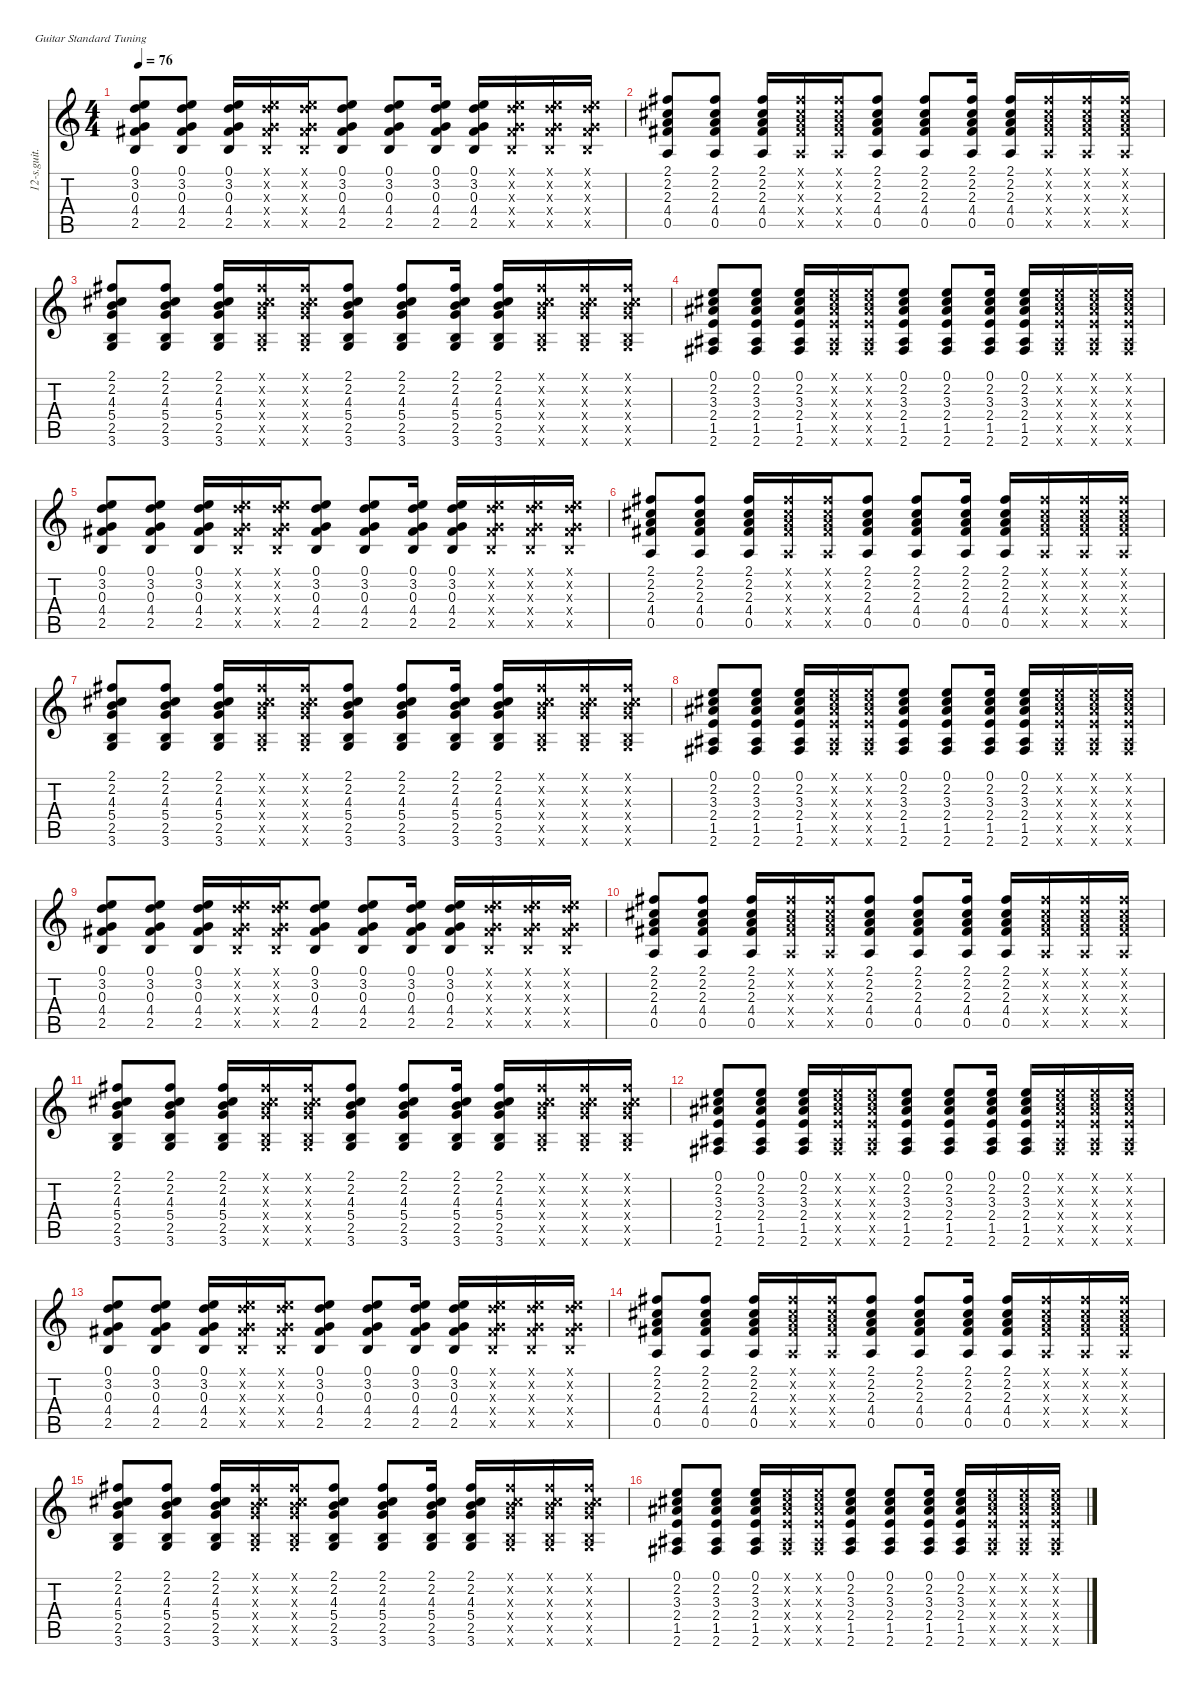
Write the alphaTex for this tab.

\defaultSystemsLayout 4
\hideDynamics
\bracketExtendMode nobrackets
\otherSystemsTrackNameOrientation horizontal
\track ("12 St. Steel Guitar" "12-s.guit.") {instrument acousticguitarsteel}
\staff {score tabs}
\tuning (E4 B3 G3 D3 A2 E2)
\ts (4 4)
\tempo 76
\clef g2
\ks c
(2.5 4.4{acc #} 0.3 3.2 0.1).8{dy mf instrument acousticguitarsteel beam Up} (2.5 4.4{acc #} 0.3 3.2 0.1).8{beam Up} (2.5 4.4{acc #} 0.3 3.2 0.1).16{beam Up} (2.5{x} 4.4{x acc #} 0.3{x} 3.2{x} 0.1{x}).16{beam Up} (2.5{x} 4.4{x acc #} 0.3{x} 3.2{x} 0.1{x}).16{beam Up} (2.5 4.4{acc #} 0.3 3.2 0.1).8{beam Up} (2.5 4.4{acc #} 0.3 3.2 0.1).8{beam Up} (2.5 4.4{acc #} 0.3 3.2 0.1).16{beam Up} (2.5 4.4{acc #} 0.3 3.2 0.1).16{beam Up} (2.5{x} 4.4{x acc #} 0.3{x} 3.2{x} 0.1{x}).16{beam Up} (2.5{x} 4.4{x acc #} 0.3{x} 3.2{x} 0.1{x}).16{beam Up} (2.5{x} 4.4{x acc #} 0.3{x} 3.2{x} 0.1{x}).16{beam Up} |
(0.5 4.4{acc #} 2.3 2.2{acc #} 2.1{acc #}).8{beam Up} (0.5 4.4{acc #} 2.3 2.2{acc #} 2.1{acc #}).8{beam Up} (0.5 4.4{acc #} 2.3 2.2{acc #} 2.1{acc #}).16{beam Up} (0.5{x} 4.4{x acc #} 2.3{x} 2.2{x acc #} 2.1{x acc #}).16{beam Up} (0.5{x} 4.4{x acc #} 2.3{x} 2.2{x acc #} 2.1{x acc #}).16{beam Up} (0.5 4.4{acc #} 2.3 2.2{acc #} 2.1{acc #}).8{beam Up} (0.5 4.4{acc #} 2.3 2.2{acc #} 2.1{acc #}).8{beam Up} (0.5 4.4{acc #} 2.3 2.2{acc #} 2.1{acc #}).16{beam Up} (0.5 4.4{acc #} 2.3 2.2{acc #} 2.1{acc #}).16{beam Up} (0.5{x} 4.4{x acc #} 2.3{x} 2.2{x acc #} 2.1{x acc #}).16{beam Up} (0.5{x} 4.4{x acc #} 2.3{x} 2.2{x acc #} 2.1{x acc #}).16{beam Up} (0.5{x} 4.4{x acc #} 2.3{x} 2.2{x acc #} 2.1{x acc #}).16{beam Up} |
(2.5 5.4 4.3 2.2{acc #} 2.1{acc #} 3.6).8{beam Up} (2.5 5.4 4.3 2.2{acc #} 2.1{acc #} 3.6).8{beam Up} (2.5 5.4 4.3 2.2{acc #} 2.1{acc #} 3.6).16{beam Up} (2.5{x} 5.4{x} 4.3{x} 2.2{x acc #} 2.1{x acc #} 3.6{x}).16{beam Up} (2.5{x} 5.4{x} 4.3{x} 2.2{x acc #} 2.1{x acc #} 3.6{x}).16{beam Up} (2.5 5.4 4.3 2.2{acc #} 2.1{acc #} 3.6).8{beam Up} (2.5 5.4 4.3 2.2{acc #} 2.1{acc #} 3.6).8{beam Up} (2.5 5.4 4.3 2.2{acc #} 2.1{acc #} 3.6).16{beam Up} (2.5 5.4 4.3 2.2{acc #} 2.1{acc #} 3.6).16{beam Up} (2.5{x} 5.4{x} 4.3{x} 2.2{x acc #} 2.1{x acc #} 3.6{x}).16{beam Up} (2.5{x} 5.4{x} 4.3{x} 2.2{x acc #} 2.1{x acc #} 3.6{x}).16{beam Up} (2.5{x} 5.4{x} 4.3{x} 2.2{x acc #} 2.1{x acc #} 3.6{x}).16{beam Up} |
(1.5{acc #} 2.4 3.3{acc #} 2.2{acc #} 0.1 2.6{acc #}).8{beam Up} (1.5{acc #} 2.4 3.3{acc #} 2.2{acc #} 0.1 2.6{acc #}).8{beam Up} (1.5{acc #} 2.4 3.3{acc #} 2.2{acc #} 0.1 2.6{acc #}).16{beam Up} (1.5{x acc #} 2.4{x} 3.3{x acc #} 2.2{x acc #} 0.1{x} 2.6{x acc #}).16{beam Up} (1.5{x acc #} 2.4{x} 3.3{x acc #} 2.2{x acc #} 0.1{x} 2.6{x acc #}).16{beam Up} (1.5{acc #} 2.4 3.3{acc #} 2.2{acc #} 0.1 2.6{acc #}).8{beam Up} (1.5{acc #} 2.4 3.3{acc #} 2.2{acc #} 0.1 2.6{acc #}).8{beam Up} (1.5{acc #} 2.4 3.3{acc #} 2.2{acc #} 0.1 2.6{acc #}).16{beam Up} (1.5{acc #} 2.4 3.3{acc #} 2.2{acc #} 0.1 2.6{acc #}).16{beam Up} (1.5{x acc #} 2.4{x} 3.3{x acc #} 2.2{x acc #} 0.1{x} 2.6{x acc #}).16{beam Up} (1.5{x acc #} 2.4{x} 3.3{x acc #} 2.2{x acc #} 0.1{x} 2.6{x acc #}).16{beam Up} (1.5{x acc #} 2.4{x} 3.3{x acc #} 2.2{x acc #} 0.1{x} 2.6{x acc #}).16{beam Up} |
(2.5 4.4{acc #} 0.3 3.2 0.1).8{beam Up} (2.5 4.4{acc #} 0.3 3.2 0.1).8{beam Up} (2.5 4.4{acc #} 0.3 3.2 0.1).16{beam Up} (2.5{x} 4.4{x acc #} 0.3{x} 3.2{x} 0.1{x}).16{beam Up} (2.5{x} 4.4{x acc #} 0.3{x} 3.2{x} 0.1{x}).16{beam Up} (2.5 4.4{acc #} 0.3 3.2 0.1).8{beam Up} (2.5 4.4{acc #} 0.3 3.2 0.1).8{beam Up} (2.5 4.4{acc #} 0.3 3.2 0.1).16{beam Up} (2.5 4.4{acc #} 0.3 3.2 0.1).16{beam Up} (2.5{x} 4.4{x acc #} 0.3{x} 3.2{x} 0.1{x}).16{beam Up} (2.5{x} 4.4{x acc #} 0.3{x} 3.2{x} 0.1{x}).16{beam Up} (2.5{x} 4.4{x acc #} 0.3{x} 3.2{x} 0.1{x}).16{beam Up} |
(0.5 4.4{acc #} 2.3 2.2{acc #} 2.1{acc #}).8{beam Up} (0.5 4.4{acc #} 2.3 2.2{acc #} 2.1{acc #}).8{beam Up} (0.5 4.4{acc #} 2.3 2.2{acc #} 2.1{acc #}).16{beam Up} (0.5{x} 4.4{x acc #} 2.3{x} 2.2{x acc #} 2.1{x acc #}).16{beam Up} (0.5{x} 4.4{x acc #} 2.3{x} 2.2{x acc #} 2.1{x acc #}).16{beam Up} (0.5 4.4{acc #} 2.3 2.2{acc #} 2.1{acc #}).8{beam Up} (0.5 4.4{acc #} 2.3 2.2{acc #} 2.1{acc #}).8{beam Up} (0.5 4.4{acc #} 2.3 2.2{acc #} 2.1{acc #}).16{beam Up} (0.5 4.4{acc #} 2.3 2.2{acc #} 2.1{acc #}).16{beam Up} (0.5{x} 4.4{x acc #} 2.3{x} 2.2{x acc #} 2.1{x acc #}).16{beam Up} (0.5{x} 4.4{x acc #} 2.3{x} 2.2{x acc #} 2.1{x acc #}).16{beam Up} (0.5{x} 4.4{x acc #} 2.3{x} 2.2{x acc #} 2.1{x acc #}).16{beam Up} |
(2.5 5.4 4.3 2.2{acc #} 2.1{acc #} 3.6).8{beam Up} (2.5 5.4 4.3 2.2{acc #} 2.1{acc #} 3.6).8{beam Up} (2.5 5.4 4.3 2.2{acc #} 2.1{acc #} 3.6).16{beam Up} (2.5{x} 5.4{x} 4.3{x} 2.2{x acc #} 2.1{x acc #} 3.6{x}).16{beam Up} (2.5{x} 5.4{x} 4.3{x} 2.2{x acc #} 2.1{x acc #} 3.6{x}).16{beam Up} (2.5 5.4 4.3 2.2{acc #} 2.1{acc #} 3.6).8{beam Up} (2.5 5.4 4.3 2.2{acc #} 2.1{acc #} 3.6).8{beam Up} (2.5 5.4 4.3 2.2{acc #} 2.1{acc #} 3.6).16{beam Up} (2.5 5.4 4.3 2.2{acc #} 2.1{acc #} 3.6).16{beam Up} (2.5{x} 5.4{x} 4.3{x} 2.2{x acc #} 2.1{x acc #} 3.6{x}).16{beam Up} (2.5{x} 5.4{x} 4.3{x} 2.2{x acc #} 2.1{x acc #} 3.6{x}).16{beam Up} (2.5{x} 5.4{x} 4.3{x} 2.2{x acc #} 2.1{x acc #} 3.6{x}).16{beam Up} |
(1.5{acc #} 2.4 3.3{acc #} 2.2{acc #} 0.1 2.6{acc #}).8{beam Up} (1.5{acc #} 2.4 3.3{acc #} 2.2{acc #} 0.1 2.6{acc #}).8{beam Up} (1.5{acc #} 2.4 3.3{acc #} 2.2{acc #} 0.1 2.6{acc #}).16{beam Up} (1.5{x acc #} 2.4{x} 3.3{x acc #} 2.2{x acc #} 0.1{x} 2.6{x acc #}).16{beam Up} (1.5{x acc #} 2.4{x} 3.3{x acc #} 2.2{x acc #} 0.1{x} 2.6{x acc #}).16{beam Up} (1.5{acc #} 2.4 3.3{acc #} 2.2{acc #} 0.1 2.6{acc #}).8{beam Up} (1.5{acc #} 2.4 3.3{acc #} 2.2{acc #} 0.1 2.6{acc #}).8{beam Up} (1.5{acc #} 2.4 3.3{acc #} 2.2{acc #} 0.1 2.6{acc #}).16{beam Up} (1.5{acc #} 2.4 3.3{acc #} 2.2{acc #} 0.1 2.6{acc #}).16{beam Up} (1.5{x acc #} 2.4{x} 3.3{x acc #} 2.2{x acc #} 0.1{x} 2.6{x acc #}).16{beam Up} (1.5{x acc #} 2.4{x} 3.3{x acc #} 2.2{x acc #} 0.1{x} 2.6{x acc #}).16{beam Up} (1.5{x acc #} 2.4{x} 3.3{x acc #} 2.2{x acc #} 0.1{x} 2.6{x acc #}).16{beam Up} |
(2.5 4.4{acc #} 0.3 3.2 0.1).8{beam Up} (2.5 4.4{acc #} 0.3 3.2 0.1).8{beam Up} (2.5 4.4{acc #} 0.3 3.2 0.1).16{beam Up} (2.5{x} 4.4{x acc #} 0.3{x} 3.2{x} 0.1{x}).16{beam Up} (2.5{x} 4.4{x acc #} 0.3{x} 3.2{x} 0.1{x}).16{beam Up} (2.5 4.4{acc #} 0.3 3.2 0.1).8{beam Up} (2.5 4.4{acc #} 0.3 3.2 0.1).8{beam Up} (2.5 4.4{acc #} 0.3 3.2 0.1).16{beam Up} (2.5 4.4{acc #} 0.3 3.2 0.1).16{beam Up} (2.5{x} 4.4{x acc #} 0.3{x} 3.2{x} 0.1{x}).16{beam Up} (2.5{x} 4.4{x acc #} 0.3{x} 3.2{x} 0.1{x}).16{beam Up} (2.5{x} 4.4{x acc #} 0.3{x} 3.2{x} 0.1{x}).16{beam Up} |
(0.5 4.4{acc #} 2.3 2.2{acc #} 2.1{acc #}).8{beam Up} (0.5 4.4{acc #} 2.3 2.2{acc #} 2.1{acc #}).8{beam Up} (0.5 4.4{acc #} 2.3 2.2{acc #} 2.1{acc #}).16{beam Up} (0.5{x} 4.4{x acc #} 2.3{x} 2.2{x acc #} 2.1{x acc #}).16{beam Up} (0.5{x} 4.4{x acc #} 2.3{x} 2.2{x acc #} 2.1{x acc #}).16{beam Up} (0.5 4.4{acc #} 2.3 2.2{acc #} 2.1{acc #}).8{beam Up} (0.5 4.4{acc #} 2.3 2.2{acc #} 2.1{acc #}).8{beam Up} (0.5 4.4{acc #} 2.3 2.2{acc #} 2.1{acc #}).16{beam Up} (0.5 4.4{acc #} 2.3 2.2{acc #} 2.1{acc #}).16{beam Up} (0.5{x} 4.4{x acc #} 2.3{x} 2.2{x acc #} 2.1{x acc #}).16{beam Up} (0.5{x} 4.4{x acc #} 2.3{x} 2.2{x acc #} 2.1{x acc #}).16{beam Up} (0.5{x} 4.4{x acc #} 2.3{x} 2.2{x acc #} 2.1{x acc #}).16{beam Up} |
(2.5 5.4 4.3 2.2{acc #} 2.1{acc #} 3.6).8{beam Up} (2.5 5.4 4.3 2.2{acc #} 2.1{acc #} 3.6).8{beam Up} (2.5 5.4 4.3 2.2{acc #} 2.1{acc #} 3.6).16{beam Up} (2.5{x} 5.4{x} 4.3{x} 2.2{x acc #} 2.1{x acc #} 3.6{x}).16{beam Up} (2.5{x} 5.4{x} 4.3{x} 2.2{x acc #} 2.1{x acc #} 3.6{x}).16{beam Up} (2.5 5.4 4.3 2.2{acc #} 2.1{acc #} 3.6).8{beam Up} (2.5 5.4 4.3 2.2{acc #} 2.1{acc #} 3.6).8{beam Up} (2.5 5.4 4.3 2.2{acc #} 2.1{acc #} 3.6).16{beam Up} (2.5 5.4 4.3 2.2{acc #} 2.1{acc #} 3.6).16{beam Up} (2.5{x} 5.4{x} 4.3{x} 2.2{x acc #} 2.1{x acc #} 3.6{x}).16{beam Up} (2.5{x} 5.4{x} 4.3{x} 2.2{x acc #} 2.1{x acc #} 3.6{x}).16{beam Up} (2.5{x} 5.4{x} 4.3{x} 2.2{x acc #} 2.1{x acc #} 3.6{x}).16{beam Up} |
(1.5{acc #} 2.4 3.3{acc #} 2.2{acc #} 0.1 2.6{acc #}).8{beam Up} (1.5{acc #} 2.4 3.3{acc #} 2.2{acc #} 0.1 2.6{acc #}).8{beam Up} (1.5{acc #} 2.4 3.3{acc #} 2.2{acc #} 0.1 2.6{acc #}).16{beam Up} (1.5{x acc #} 2.4{x} 3.3{x acc #} 2.2{x acc #} 0.1{x} 2.6{x acc #}).16{beam Up} (1.5{x acc #} 2.4{x} 3.3{x acc #} 2.2{x acc #} 0.1{x} 2.6{x acc #}).16{beam Up} (1.5{acc #} 2.4 3.3{acc #} 2.2{acc #} 0.1 2.6{acc #}).8{beam Up} (1.5{acc #} 2.4 3.3{acc #} 2.2{acc #} 0.1 2.6{acc #}).8{beam Up} (1.5{acc #} 2.4 3.3{acc #} 2.2{acc #} 0.1 2.6{acc #}).16{beam Up} (1.5{acc #} 2.4 3.3{acc #} 2.2{acc #} 0.1 2.6{acc #}).16{beam Up} (1.5{x acc #} 2.4{x} 3.3{x acc #} 2.2{x acc #} 0.1{x} 2.6{x acc #}).16{beam Up} (1.5{x acc #} 2.4{x} 3.3{x acc #} 2.2{x acc #} 0.1{x} 2.6{x acc #}).16{beam Up} (1.5{x acc #} 2.4{x} 3.3{x acc #} 2.2{x acc #} 0.1{x} 2.6{x acc #}).16{beam Up} |
(2.5 4.4{acc #} 0.3 3.2 0.1).8{beam Up} (2.5 4.4{acc #} 0.3 3.2 0.1).8{beam Up} (2.5 4.4{acc #} 0.3 3.2 0.1).16{beam Up} (2.5{x} 4.4{x acc #} 0.3{x} 3.2{x} 0.1{x}).16{beam Up} (2.5{x} 4.4{x acc #} 0.3{x} 3.2{x} 0.1{x}).16{beam Up} (2.5 4.4{acc #} 0.3 3.2 0.1).8{beam Up} (2.5 4.4{acc #} 0.3 3.2 0.1).8{beam Up} (2.5 4.4{acc #} 0.3 3.2 0.1).16{beam Up} (2.5 4.4{acc #} 0.3 3.2 0.1).16{beam Up} (2.5{x} 4.4{x acc #} 0.3{x} 3.2{x} 0.1{x}).16{beam Up} (2.5{x} 4.4{x acc #} 0.3{x} 3.2{x} 0.1{x}).16{beam Up} (2.5{x} 4.4{x acc #} 0.3{x} 3.2{x} 0.1{x}).16{beam Up} |
(0.5 4.4{acc #} 2.3 2.2{acc #} 2.1{acc #}).8{beam Up} (0.5 4.4{acc #} 2.3 2.2{acc #} 2.1{acc #}).8{beam Up} (0.5 4.4{acc #} 2.3 2.2{acc #} 2.1{acc #}).16{beam Up} (0.5{x} 4.4{x acc #} 2.3{x} 2.2{x acc #} 2.1{x acc #}).16{beam Up} (0.5{x} 4.4{x acc #} 2.3{x} 2.2{x acc #} 2.1{x acc #}).16{beam Up} (0.5 4.4{acc #} 2.3 2.2{acc #} 2.1{acc #}).8{beam Up} (0.5 4.4{acc #} 2.3 2.2{acc #} 2.1{acc #}).8{beam Up} (0.5 4.4{acc #} 2.3 2.2{acc #} 2.1{acc #}).16{beam Up} (0.5 4.4{acc #} 2.3 2.2{acc #} 2.1{acc #}).16{beam Up} (0.5{x} 4.4{x acc #} 2.3{x} 2.2{x acc #} 2.1{x acc #}).16{beam Up} (0.5{x} 4.4{x acc #} 2.3{x} 2.2{x acc #} 2.1{x acc #}).16{beam Up} (0.5{x} 4.4{x acc #} 2.3{x} 2.2{x acc #} 2.1{x acc #}).16{beam Up} |
(2.5 5.4 4.3 2.2{acc #} 2.1{acc #} 3.6).8{beam Up} (2.5 5.4 4.3 2.2{acc #} 2.1{acc #} 3.6).8{beam Up} (2.5 5.4 4.3 2.2{acc #} 2.1{acc #} 3.6).16{beam Up} (2.5{x} 5.4{x} 4.3{x} 2.2{x acc #} 2.1{x acc #} 3.6{x}).16{beam Up} (2.5{x} 5.4{x} 4.3{x} 2.2{x acc #} 2.1{x acc #} 3.6{x}).16{beam Up} (2.5 5.4 4.3 2.2{acc #} 2.1{acc #} 3.6).8{beam Up} (2.5 5.4 4.3 2.2{acc #} 2.1{acc #} 3.6).8{beam Up} (2.5 5.4 4.3 2.2{acc #} 2.1{acc #} 3.6).16{beam Up} (2.5 5.4 4.3 2.2{acc #} 2.1{acc #} 3.6).16{beam Up} (2.5{x} 5.4{x} 4.3{x} 2.2{x acc #} 2.1{x acc #} 3.6{x}).16{beam Up} (2.5{x} 5.4{x} 4.3{x} 2.2{x acc #} 2.1{x acc #} 3.6{x}).16{beam Up} (2.5{x} 5.4{x} 4.3{x} 2.2{x acc #} 2.1{x acc #} 3.6{x}).16{beam Up} |
(1.5{acc #} 2.4 3.3{acc #} 2.2{acc #} 0.1 2.6{acc #}).8{beam Up} (1.5{acc #} 2.4 3.3{acc #} 2.2{acc #} 0.1 2.6{acc #}).8{beam Up} (1.5{acc #} 2.4 3.3{acc #} 2.2{acc #} 0.1 2.6{acc #}).16{beam Up} (1.5{x acc #} 2.4{x} 3.3{x acc #} 2.2{x acc #} 0.1{x} 2.6{x acc #}).16{beam Up} (1.5{x acc #} 2.4{x} 3.3{x acc #} 2.2{x acc #} 0.1{x} 2.6{x acc #}).16{beam Up} (1.5{acc #} 2.4 3.3{acc #} 2.2{acc #} 0.1 2.6{acc #}).8{beam Up} (1.5{acc #} 2.4 3.3{acc #} 2.2{acc #} 0.1 2.6{acc #}).8{beam Up} (1.5{acc #} 2.4 3.3{acc #} 2.2{acc #} 0.1 2.6{acc #}).16{beam Up} (1.5{acc #} 2.4 3.3{acc #} 2.2{acc #} 0.1 2.6{acc #}).16{beam Up} (1.5{x acc #} 2.4{x} 3.3{x acc #} 2.2{x acc #} 0.1{x} 2.6{x acc #}).16{beam Up} (1.5{x acc #} 2.4{x} 3.3{x acc #} 2.2{x acc #} 0.1{x} 2.6{x acc #}).16{beam Up} (1.5{x acc #} 2.4{x} 3.3{x acc #} 2.2{x acc #} 0.1{x} 2.6{x acc #}).16{beam Up}
